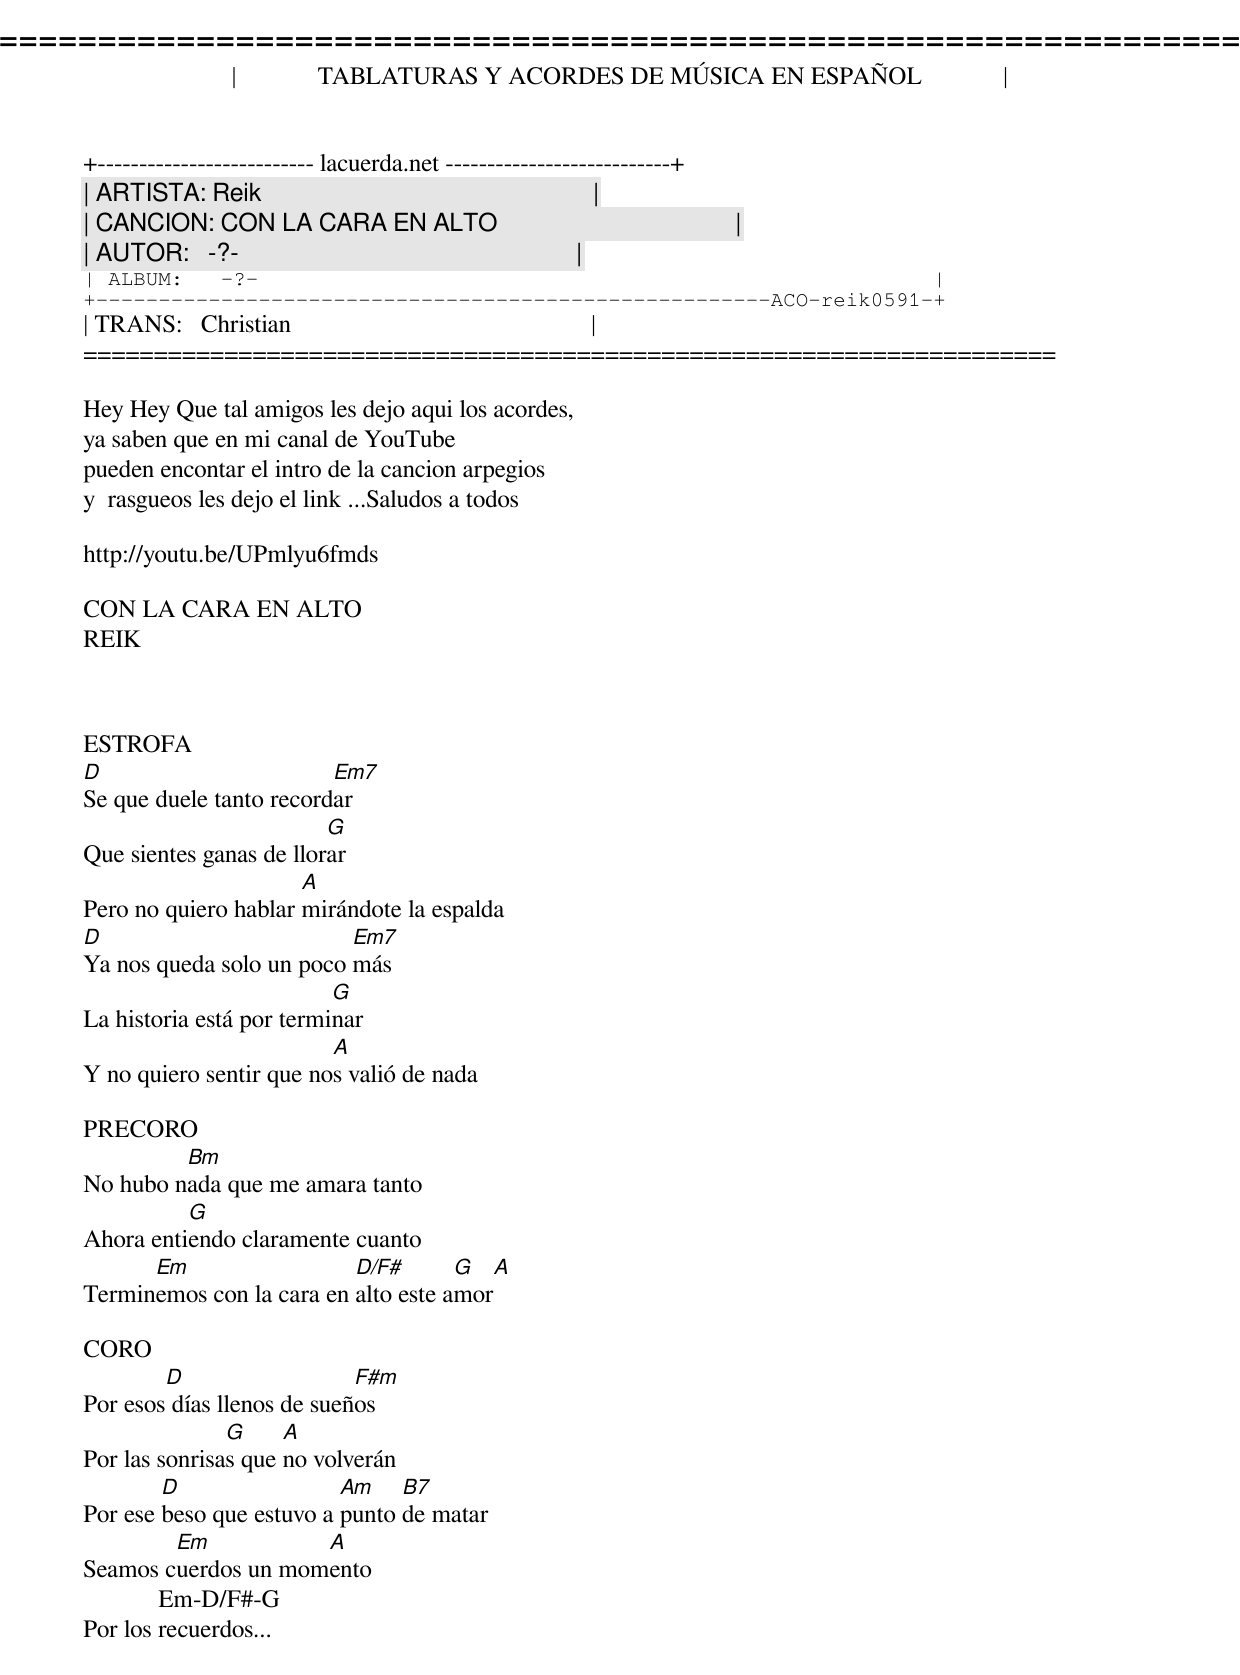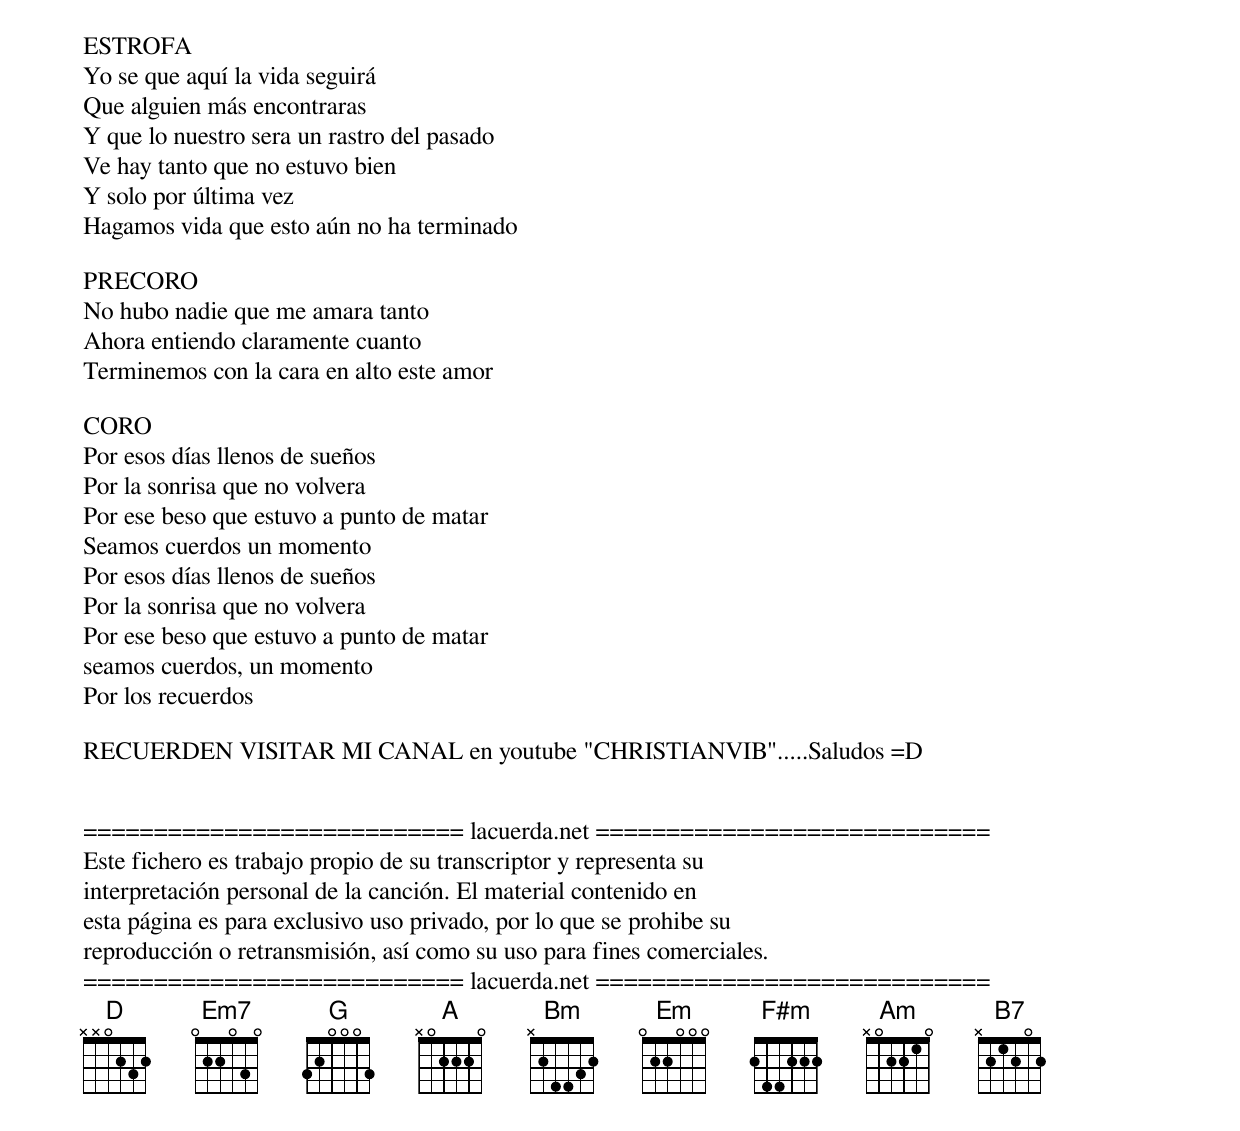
=====================================================================
|             TABLATURAS Y ACORDES DE MÚSICA EN ESPAÑOL             |
+-------------------------- lacuerda.net ---------------------------+
| ARTISTA: Reik                                                     |
| CANCION: CON LA CARA EN ALTO                                      |
| AUTOR:   -?-                                                      |
| ALBUM:   -?-                                                      |
+------------------------------------------------------ACO-reik0591-+
| TRANS:   Christian                                                |
=====================================================================

Hey Hey Que tal amigos les dejo aqui los acordes,
ya saben que en mi canal de YouTube
pueden encontar el intro de la cancion arpegios
y  rasgueos les dejo el link ...Saludos a todos

http://youtu.be/UPmlyu6fmds

CON LA CARA EN ALTO
REIK



ESTROFA
D                        Em7
Se que duele tanto recordar
                         G
Que sientes ganas de llorar
                      A
Pero no quiero hablar mirándote la espalda
D                         Em7
Ya nos queda solo un poco más
                          G
La historia está por terminar
                         A
Y no quiero sentir que nos valió de nada

PRECORO
         Bm
No hubo nada que me amara tanto
          G
Ahora entiendo claramente cuanto
      Em                  D/F#       G   A
Terminemos con la cara en alto este amor

CORO
        D                   F#m
Por esos días llenos de sueños
               G     A
Por las sonrisas que no volverán
        D                 Am    B7
Por ese beso que estuvo a punto de matar
        Em           A
Seamos cuerdos un momento
            Em-D/F#-G
Por los recuerdos...


ESTROFA
Yo se que aquí la vida seguirá
Que alguien más encontraras
Y que lo nuestro sera un rastro del pasado
Ve hay tanto que no estuvo bien
Y solo por última vez
Hagamos vida que esto aún no ha terminado

PRECORO
No hubo nadie que me amara tanto
Ahora entiendo claramente cuanto
Terminemos con la cara en alto este amor

CORO
Por esos días llenos de sueños
Por la sonrisa que no volvera
Por ese beso que estuvo a punto de matar
Seamos cuerdos un momento
Por esos días llenos de sueños
Por la sonrisa que no volvera
Por ese beso que estuvo a punto de matar
seamos cuerdos, un momento
Por los recuerdos

RECUERDEN VISITAR MI CANAL en youtube "CHRISTIANVIB".....Saludos =D


=========================== lacuerda.net ============================
Este fichero es trabajo propio de su transcriptor y representa su
interpretación personal de la canción. El material contenido en
esta página es para exclusivo uso privado, por lo que se prohibe su
reproducción o retransmisión, así como su uso para fines comerciales.
=========================== lacuerda.net ============================
